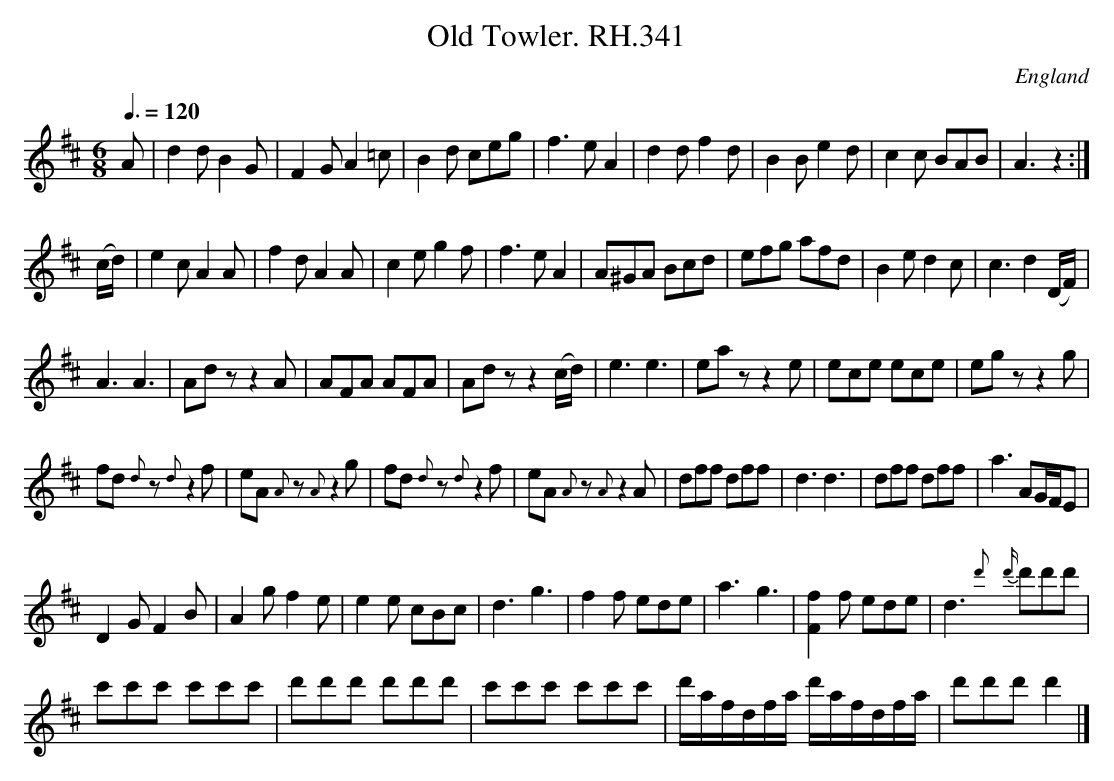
X:1
T:Old Towler. RH.341
O:England
M:6/8
L:1/8
Q:3/8=120
K:D major
A|d2d B2G|F2G A2=c|B2d ceg|f3 eA2|\
d2d f2d|B2B e2d|c2c BAB|A3 z2:|!
(c/d/)|e2c A2A|f2d A2A|c2e g2f|f3 eA2|\
A^GA Bcd|efg afd|B2e d2c|c3 d2(D/F/)|!
A3 A3|Adz z2A|AFA AFA|Adz z2(c/d/)|\
e3 e3|eaz z2e|ece ece|egz z2g|!
fd{d}z {d}z2f|eA{A}z {A}z2g|\
fd{d}z {d}z2f|eA{A} z {A}z2A|\
dff dff|d3 d3|dff dff|a3 AG/F/E|!
D2G F2B|A2g f2e|e2e cBc|d3 g3|\
f2f ede|a3 g3|[F2f2]f ede|d3 {d'}{d'}d'd'd'|!
c'c'c' c'c'c'|d'd'd' d'd'd'|c'c'c' c'c'c'|\
d'/a/f/d/f/a/ d'/a/f/d/f/a/|d'd'd' d'2|]
